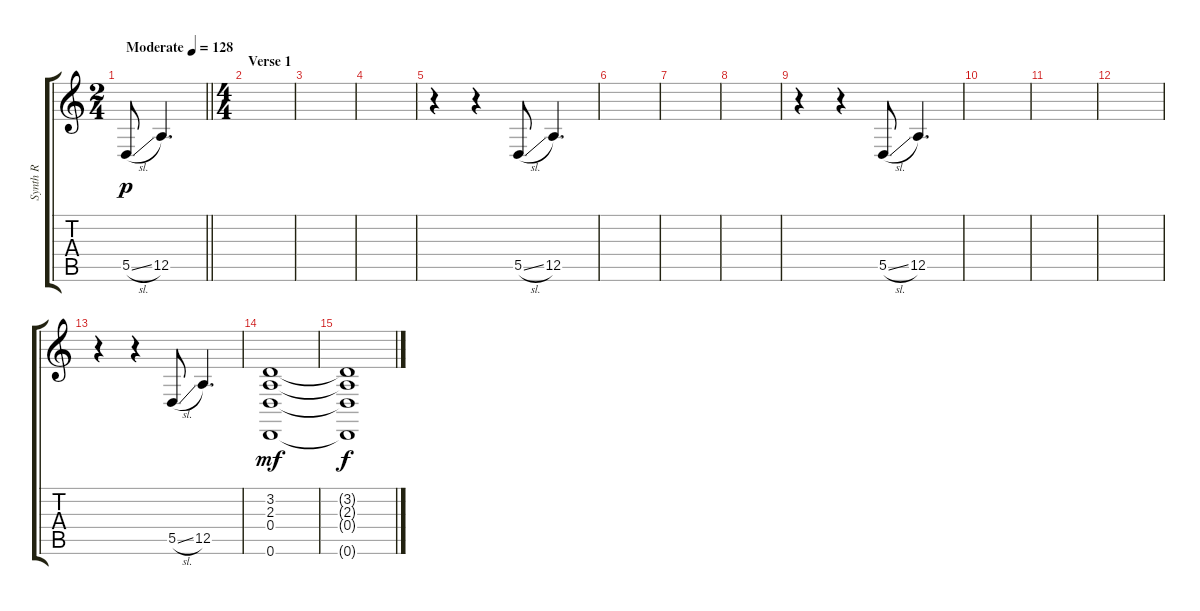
\track ("Synth R" "Synth R") {instrument brightacousticpiano}
\staff {score tabs}
\tuning (E4 B3 G3 D3 A2 D2) {hide}
\ts (2 4)
\tempo (128 "Moderate")
\clef g2
\barLineRight lightlight
\ks c
5.5{sl}.8{dy p instrument fx7echoes} 12.5.4{d} |
\ts (4 4)
\section ("" "Verse 1")
|
|
|
r.4 r.4 5.5{sl}.8 12.5.4{d} |
|
|
|
r.4 r.4 5.5{sl}.8 12.5.4{d} |
|
|
|
r.4 r.4 5.5{sl}.8 12.5.4{d} |
(3.2 2.3 0.4 0.6).1{dy mf instrument brightacousticpiano} |
(3.2{t} 2.3{t} 0.4{t} 0.6{t}).1{dy f}
